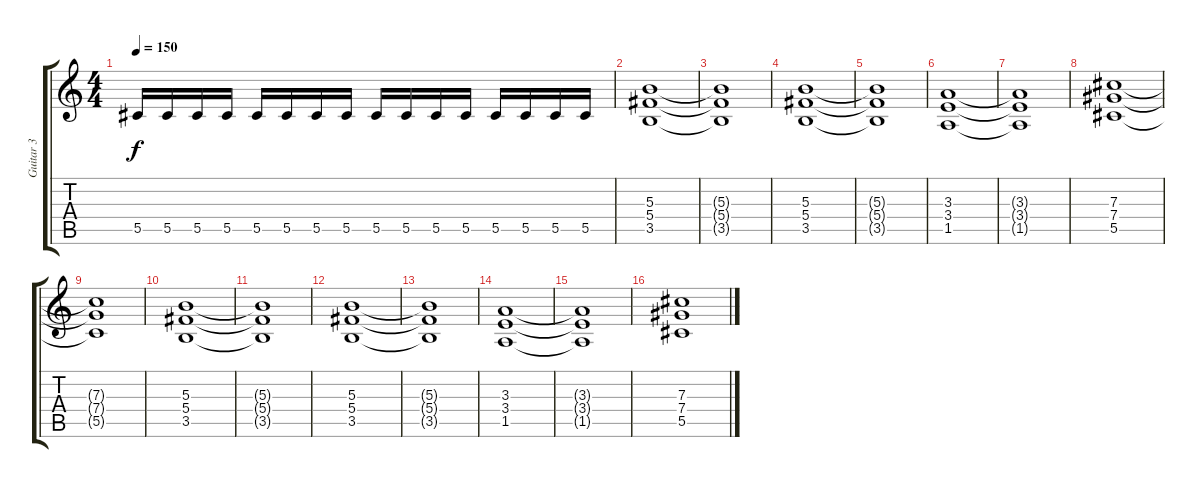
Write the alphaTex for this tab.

\track ("Guitar 3" "Guitar 3") {instrument distortionguitar}
\staff {score tabs}
\tuning (Eb4 Bb3 Gb3 Db3 Ab2 Eb2) {hide}
\ts (4 4)
\tempo 150
\clef g2
\ks c
5.5.16{dy f} 5.5.16 5.5.16 5.5.16 5.5.16 5.5.16 5.5.16 5.5.16 5.5.16 5.5.16 5.5.16 5.5.16 5.5.16 5.5.16 5.5.16 5.5.16 |
(5.3 5.4 3.5).1 |
(5.3{t} 5.4{t} 3.5{t}).1 |
(5.3 5.4 3.5).1 |
(5.3{t} 5.4{t} 3.5{t}).1 |
(3.3 3.4 1.5).1 |
(3.3{t} 3.4{t} 1.5{t}).1 |
(7.3 7.4 5.5).1 |
(7.3{t} 7.4{t} 5.5{t}).1 |
(5.3 5.4 3.5).1 |
(5.3{t} 5.4{t} 3.5{t}).1 |
(5.3 5.4 3.5).1 |
(5.3{t} 5.4{t} 3.5{t}).1 |
(3.3 3.4 1.5).1 |
(3.3{t} 3.4{t} 1.5{t}).1 |
(7.3 7.4 5.5).1
